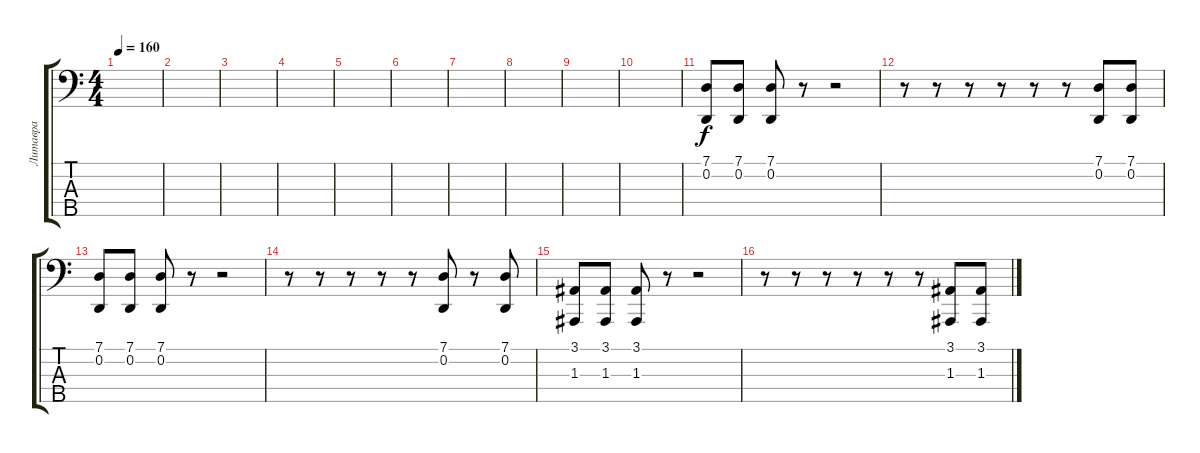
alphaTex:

\track ("Литавра" "Литавра") {instrument timpani}
\staff {score tabs}
\tuning (G2 D2 A1 E1 B0) {hide}
\ts (4 4)
\tempo 160
\clef f4
\ks c
|
|
|
|
|
|
|
|
|
|
(7.1 0.2).8{dy f} (7.1 0.2).8 (7.1 0.2).8 r.8 r.2 |
r.8 r.8 r.8 r.8 r.8 r.8 (7.1 0.2).8 (7.1 0.2).8 |
(7.1 0.2).8 (7.1 0.2).8 (7.1 0.2).8 r.8 r.2 |
r.8 r.8 r.8 r.8 r.8 (7.1 0.2).8 r.8 (7.1 0.2).8 |
(3.1 1.3).8 (3.1 1.3).8 (3.1 1.3).8 r.8 r.2 |
r.8 r.8 r.8 r.8 r.8 r.8 (3.1 1.3).8 (3.1 1.3).8
